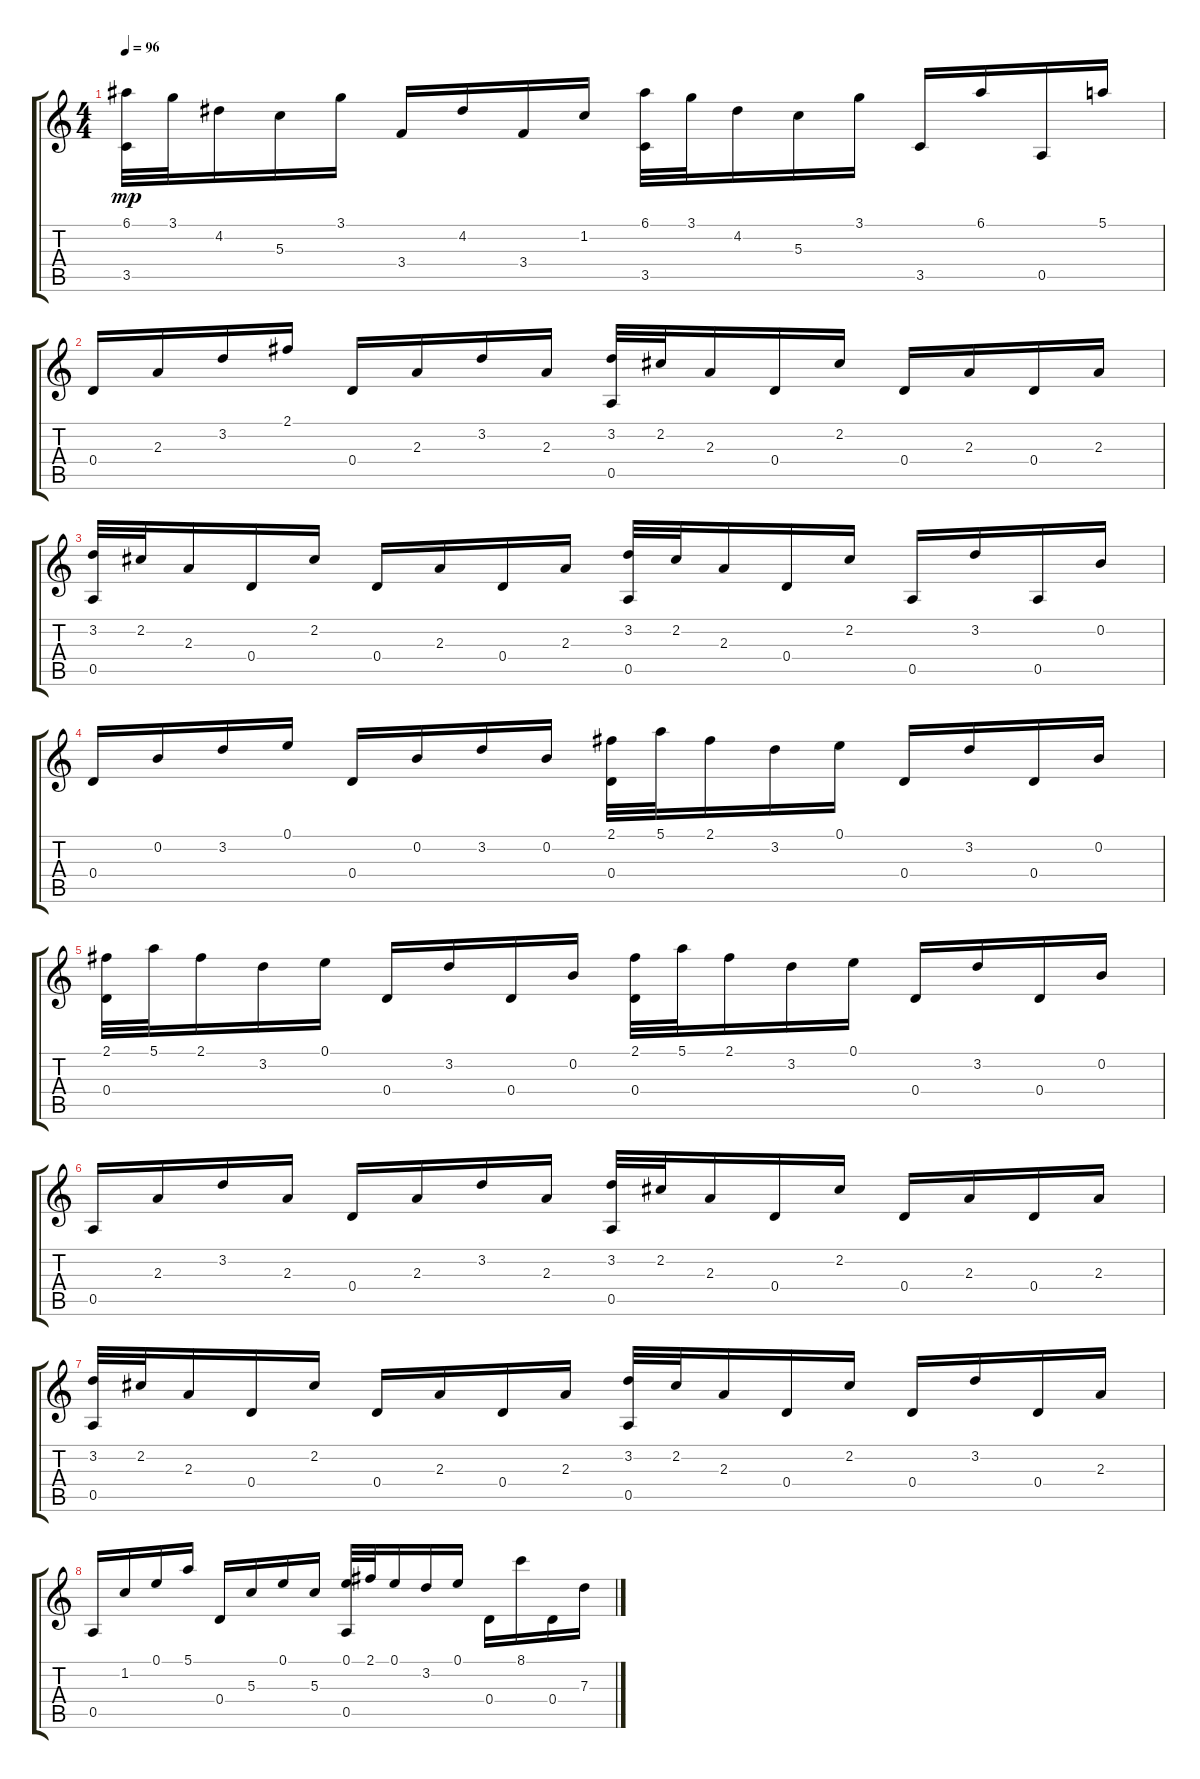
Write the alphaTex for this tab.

\track "" {instrument acousticguitarsteel}
\staff {score tabs}
\tuning (E4 B3 G3 D3 A2 E2) {hide}
\ts (4 4)
\tempo 96
\clef g2
\ks c
(6.1 3.5).32{dy mp} 3.1.32 4.2.16 5.3.16 3.1.16 3.4.16 4.2.16 3.4.16 1.2.16 (6.1 3.5).32 3.1.32 4.2.16 5.3.16 3.1.16 3.5.16 6.1.16 0.5.16 5.1.16 |
0.4.16 2.3.16 3.2.16 2.1.16 0.4.16 2.3.16 3.2.16 2.3.16 (3.2 0.5).32 2.2.32 2.3.16 0.4.16 2.2.16 0.4.16 2.3.16 0.4.16 2.3.16 |
(3.2 0.5).32 2.2.32 2.3.16 0.4.16 2.2.16 0.4.16 2.3.16 0.4.16 2.3.16 (3.2 0.5).32 2.2.32 2.3.16 0.4.16 2.2.16 0.5.16 3.2.16 0.5.16 0.2.16 |
0.4.16 0.2.16 3.2.16 0.1.16 0.4.16 0.2.16 3.2.16 0.2.16 (2.1 0.4).32 5.1.32 2.1.16 3.2.16 0.1.16 0.4.16 3.2.16 0.4.16 0.2.16 |
(2.1 0.4).32 5.1.32 2.1.16 3.2.16 0.1.16 0.4.16 3.2.16 0.4.16 0.2.16 (2.1 0.4).32 5.1.32 2.1.16 3.2.16 0.1.16 0.4.16 3.2.16 0.4.16 0.2.16 |
0.5.16 2.3.16 3.2.16 2.3.16 0.4.16 2.3.16 3.2.16 2.3.16 (3.2 0.5).32 2.2.32 2.3.16 0.4.16 2.2.16 0.4.16 2.3.16 0.4.16 2.3.16 |
(3.2 0.5).32 2.2.32 2.3.16 0.4.16 2.2.16 0.4.16 2.3.16 0.4.16 2.3.16 (3.2 0.5).32 2.2.32 2.3.16 0.4.16 2.2.16 0.4.16 3.2.16 0.4.16 2.3.16 |
0.5.16 1.2.16 0.1.16 5.1.16 0.4.16 5.3.16 0.1.16 5.3.16 (0.1 0.5).32 2.1.32 0.1.16 3.2.16 0.1.16 0.4.16 8.1.16 0.4.16 7.3.16
